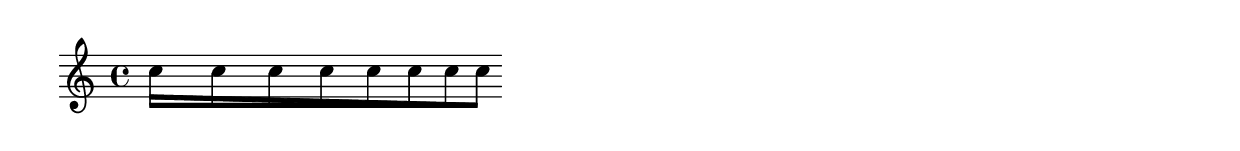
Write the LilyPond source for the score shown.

\header  {

  texidoc = "Specifying @code{grow-direction} on a beam, will cause
  feathered beaming. The @code{\featherDurations} function can be used
  to adjust note durations."
  
}

\version "2.10.0"

\paper {
  ragged-right = ##t
  indent = #0.0
}

%
% Unfortunately this quickly bumps into overflow problems. Should use
% a linear decrease instead?
%

\featherDurations #(ly:make-moment 3 4) \relative c'' {
  \override Beam #'grow-direction = #LEFT
  c16[
    c c c
    c c c c ] 
}
